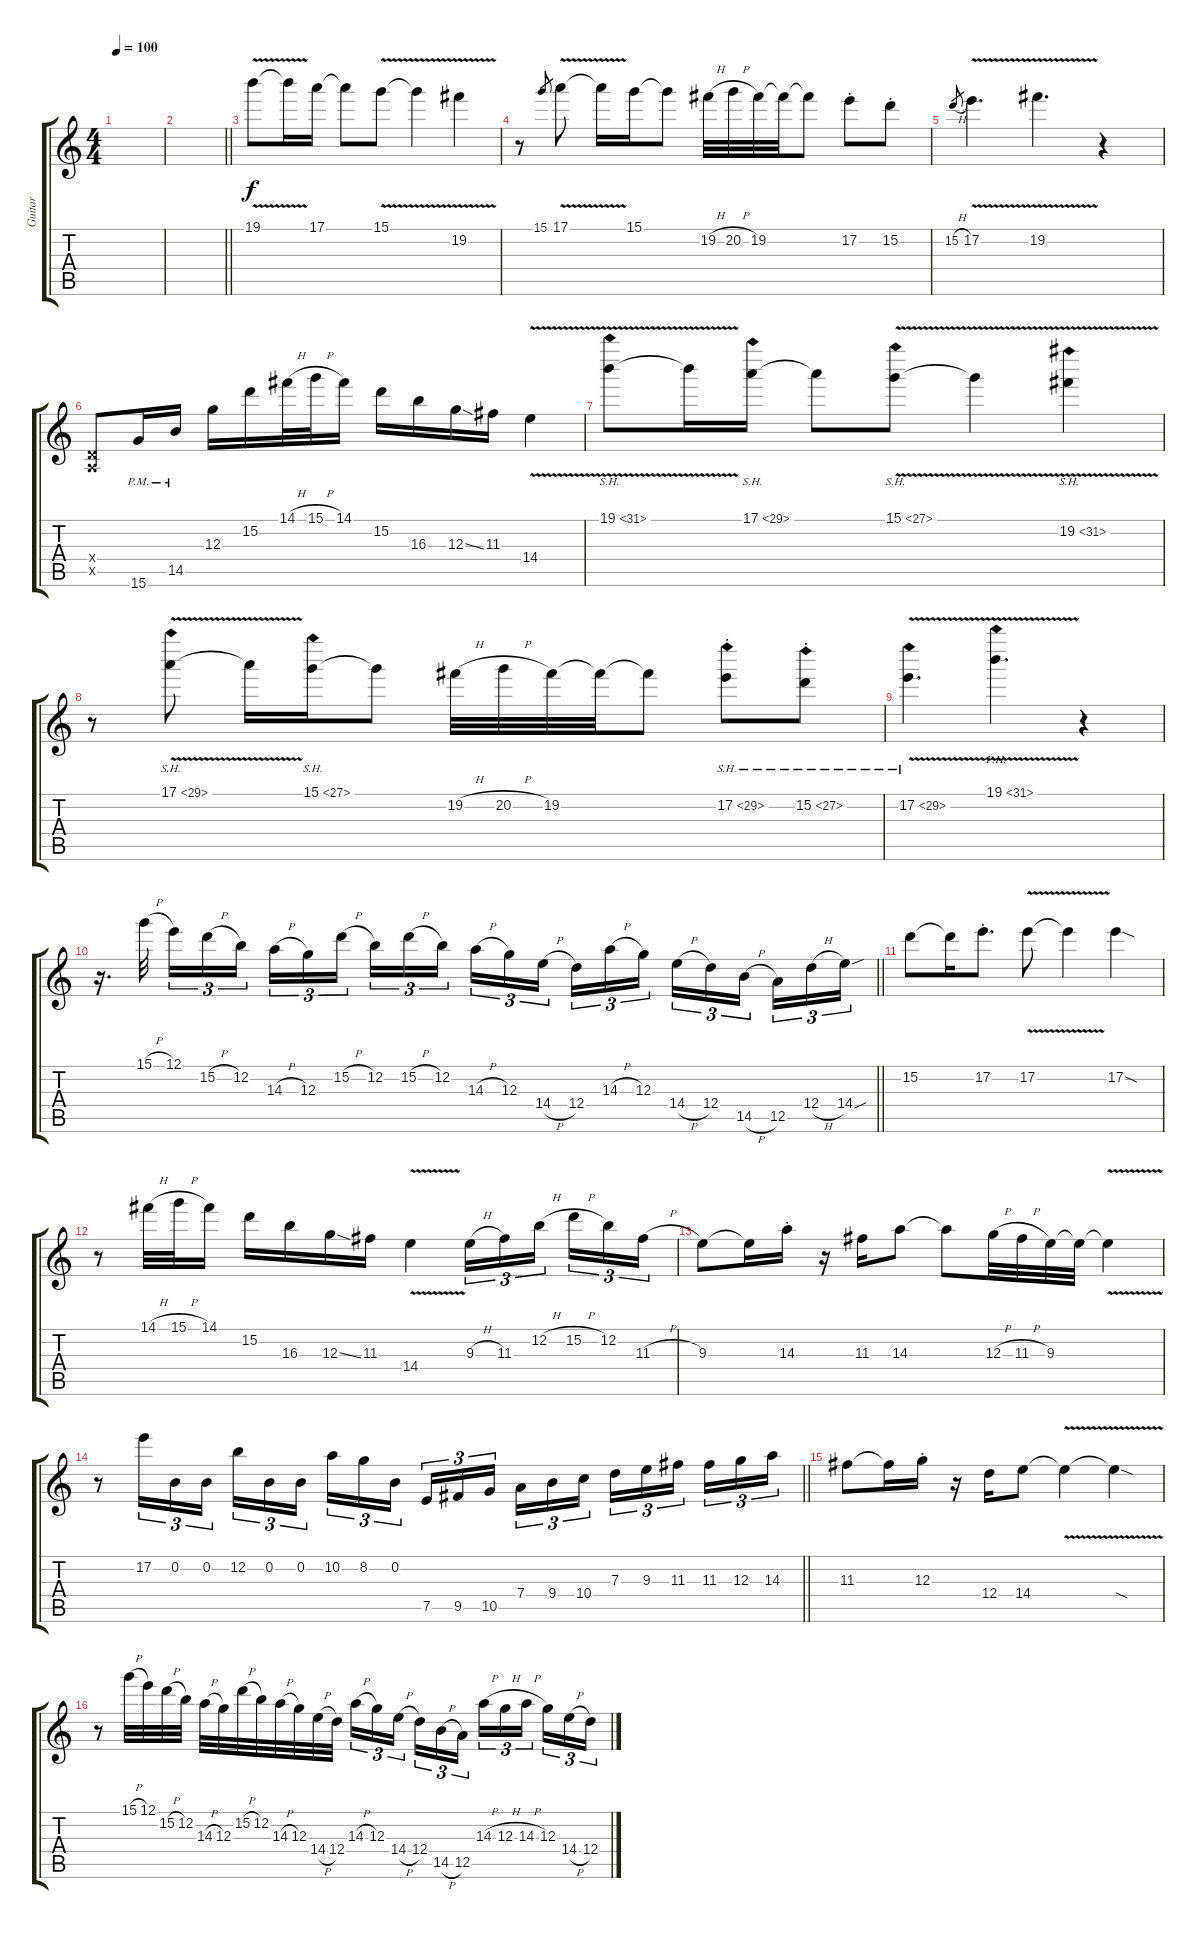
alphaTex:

\track ("Guitar" "Guitar") {instrument distortionguitar}
\staff {score tabs}
\tuning (E4 B3 G3 D3 A2 E2) {hide}
\ts (4 4)
\tempo 100
\clef g2
\ks c
|
\barLineRight lightlight
|
19.1{v}.8{volume 16} 19.1{t}.16 17.1.16 17.1{t}.8 15.1{v}.8 15.1{t}.4 19.2{v}.4 |
r.8 15.1.8{gr} 17.1{v}.8 17.1{t}.16 15.1.16 15.1{t}.8 19.2{h}.32 20.2{h}.32 19.2.32 19.2{t}.32 19.2{t}.8 17.2{st}.8 15.2{st}.8 |
15.2{h}.8{gr} 17.2{v}.4{d} 19.2{v}.4{d} r.4 |
(0.4{x} 0.5{x}).8 15.6{pm}.16 14.5{pm}.16 12.3.16 15.2.16 14.1{h}.32 15.1{h}.32 14.1.16 15.2.16 16.3.16 12.3{ss}.16 11.3.16 14.4{v}.4 |
19.1{sh 12 v}.8 19.1{t}.16 17.1{sh 12}.16 17.1{t}.8 15.1{sh 12 v}.8 15.1{t}.4 19.2{sh 12 v}.4 |
r.8 17.1{sh 12 v}.8 17.1{t}.16 15.1{sh 12}.16 15.1{t}.8 19.2{h}.32 20.2{h}.32 19.2.32 19.2{t}.32 19.2{t}.8 17.2{sh 12 st}.8 15.2{sh 12 st}.8 |
17.2{sh 12 v}.4{d} 19.1{ph 12 v}.4{d} r.4 |
\barLineRight lightlight
r.16{d} 15.1{h}.32{beam splitsecondary} 12.1.16{tu (3 2)} 15.2{h}.16{tu (3 2)} 12.2.16{tu (3 2)} 14.3{h}.16{tu (3 2)} 12.3.16{tu (3 2)} 15.2{h}.16{tu (3 2) beam splitsecondary} 12.2.16{tu (3 2)} 15.2{h}.16{tu (3 2)} 12.2.16{tu (3 2)} 14.3{h}.16{tu (3 2)} 12.3.16{tu (3 2)} 14.4{h}.16{tu (3 2) beam splitsecondary} 12.4.16{tu (3 2)} 14.3{h}.16{tu (3 2)} 12.3.16{tu (3 2)} 14.4{h}.16{tu (3 2)} 12.4.16{tu (3 2)} 14.5{h}.16{tu (3 2) beam splitsecondary} 12.5.16{tu (3 2)} 12.4{h}.16{tu (3 2)} 14.4{sou}.16{tu (3 2)} |
15.2.8 15.2{t}.16 17.2{st}.8{d} 17.2{v}.8 17.2{t}.4 17.2{sod}.4 |
r.8 14.1{h}.32 15.1{h}.32 14.1.16 15.2.16 16.3.16 12.3{ss}.16 11.3.16 14.4{v}.4 9.3{h}.16{tu (3 2)} 11.3.16{tu (3 2)} 12.2{h}.16{tu (3 2) beam splitsecondary} 15.2{h}.16{tu (3 2)} 12.2.16{tu (3 2)} 11.3{h}.16{tu (3 2)} |
9.3.8 9.3{t}.16 14.3{st}.16 r.16 11.3.16 14.3.8 14.3{t}.8 12.3{h}.32 11.3{h}.32 9.3.32 9.3{t}.32 9.3{v t}.4 |
\barLineRight lightlight
r.8 17.2.16{tu (3 2)} 0.2.16{tu (3 2)} 0.2.16{tu (3 2)} 12.2.16{tu (3 2)} 0.2.16{tu (3 2)} 0.2.16{tu (3 2) beam splitsecondary} 10.2.16{tu (3 2)} 8.2.16{tu (3 2)} 0.2.16{tu (3 2)} 7.5.16{tu (3 2)} 9.5.16{tu (3 2)} 10.5.16{tu (3 2) beam splitsecondary} 7.4.16{tu (3 2)} 9.4.16{tu (3 2)} 10.4.16{tu (3 2)} 7.3.16{tu (3 2)} 9.3.16{tu (3 2)} 11.3.16{tu (3 2) beam splitsecondary} 11.3.16{tu (3 2)} 12.3.16{tu (3 2)} 14.3.16{tu (3 2)} |
11.3.8 11.3{t}.16 12.3{st}.16 r.16 12.4.16 14.4.8 14.4{v t}.4 14.4{sod t}.4 |
r.8 15.1{h}.32 12.1.32 15.2{h}.32 12.2.32 14.3{h}.32 12.3.32 15.2{h}.32 12.2.32 14.3{h}.32 12.3.32 14.4{h}.32 12.4.32 14.3{h}.16{tu (3 2)} 12.3.16{tu (3 2)} 14.4{h}.16{tu (3 2) beam splitsecondary} 12.4.16{tu (3 2)} 14.5{h}.16{tu (3 2)} 12.5.16{tu (3 2)} 14.3{h}.16{tu (3 2)} 12.3{h}.16{tu (3 2)} 14.3{h}.16{tu (3 2) beam splitsecondary} 12.3.16{tu (3 2)} 14.4{h}.16{tu (3 2)} 12.4.16{tu (3 2)}
